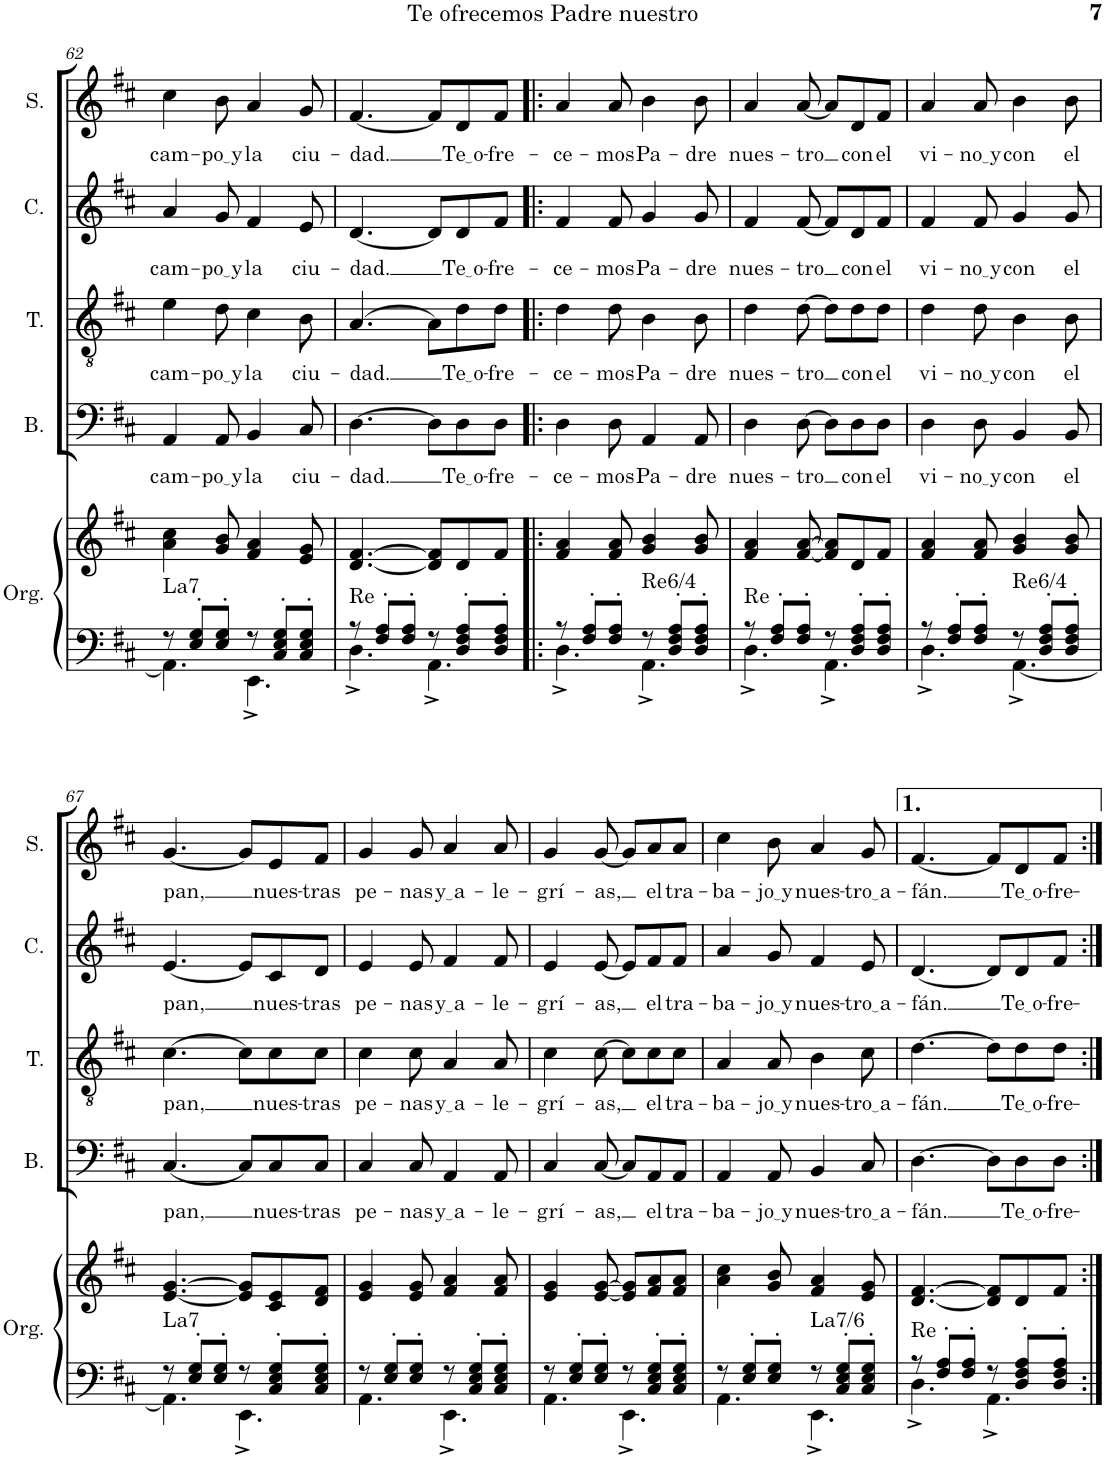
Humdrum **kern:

**kern	**kern	**harte	**kern	**text	**kern	**text	**kern	**text	**kern	**text
*part5	*part5	*part5	*part4	*part4	*part3	*part3	*part2	*part2	*part1	*part1
*staff6	*staff5	*	*staff4	*staff4	*staff3	*staff3	*staff2	*staff2	*staff1	*staff1
*I"Órgano	*	*	*I"Bajo	*	*I"Tenor	*	*I"Contralto	*	*I"Soprano	*
*	*	*	*I'B.	*	*I'T.	*	*I'C.	*	*I'S.	*
!!LO:PB:g=z
*clefF4	*clefG2	*	*clefF4	*	*clefGv2	*	*clefG2	*	*clefG2	*
*k[f#c#]	*k[f#c#]	*	*k[f#c#]	*	*k[f#c#]	*	*k[f#c#]	*	*k[f#c#]	*
*M6/8	*M6/8	*	*M6/8	*	*M6/8	*	*M6/8	*	*M6/8	*
=62	=62	=62	=62	=62	=62	=62	=62	=62	=62	=62
*^	*	*	*	*	*	*	*	*	*	*
!	!	!	!LO:H:kt=La7	!	!LO:LY:b	!	!LO:LY:b	!	!LO:LY:b	!	!LO:LY:b
8r	4.AA\]	4a\ 4cc#\	N	4AA/	cam-	4e\	cam-	4a/	cam-	4cc#\	cam-
8E/' 8G/'L	.	.	.	.	.	.	.	.	.	.	.
!	!	!	!	!	!LO:LY:b	!	!LO:LY:b	!	!LO:LY:b	!	!LO:LY:b
8E/' 8G/'J	.	8g/ 8b/	.	8AA/	po y	8d\	po y	8g/	po y	8b\	po y
!	!	!	!	!	!LO:LY:b	!	!LO:LY:b	!	!LO:LY:b	!	!LO:LY:b
8r	4.EE^\	4f#/ 4a/	.	4BB/	la	4c#\	la	4f#/	la	4a/	la
8C#/' 8E/' 8G/'L	.	.	.	.	.	.	.	.	.	.	.
!	!	!	!	!	!LO:LY:b	!	!LO:LY:b	!	!LO:LY:b	!	!LO:LY:b
8C#/' 8E/' 8G/'J	.	8e/ 8g/	.	8C#/	ciu-	8B\	ciu-	8e/	ciu-	8g/	ciu-
=63	=63	=63	=63	=63	=63	=63	=63	=63	=63	=63	=63
!	!	!	!LO:H:kt=Re	!	!LO:LY:b	!	!LO:LY:b	!	!LO:LY:b	!	!LO:LY:b
8r	4.D^\	[4.d/ [4.f#/	N	[4.D\	-dad.	[4.A/	-dad.	[4.d/	-dad.	[4.f#/	-dad.
8F#/' 8A/'L	.	.	.	.	.	.	.	.	.	.	.
8F#/' 8A/'J	.	.	.	.	.	.	.	.	.	.	.
8r	4.AA^\	8d/] 8f#/]L	.	8D\L]	.	8A\L]	.	8d/L]	.	8f#/L]	.
!	!	!	!	!	!LO:LY:b	!	!LO:LY:b	!	!LO:LY:b	!	!LO:LY:b
8D/' 8F#/' 8A/'L	.	8d/	.	8D\	Te o	8d\	Te o	8d/	Te o	8d/	Te o
!	!	!	!	!	!LO:LY:b	!	!LO:LY:b	!	!LO:LY:b	!	!LO:LY:b
8D/' 8F#/' 8A/'J	.	8f#/J	.	8D\J	-fre-	8d\J	-fre-	8f#/J	-fre-	8f#/J	-fre-
=64!|:	=64!|:	=64!|:	=64!|:	=64!|:	=64!|:	=64!|:	=64!|:	=64!|:	=64!|:	=64!|:	=64!|:
!	!	!	!	!	!LO:LY:b	!	!LO:LY:b	!	!LO:LY:b	!	!LO:LY:b
8r	4.D^\	4f#/ 4a/	.	4D\	-ce-	4d\	-ce-	4f#/	-ce-	4a/	-ce-
8F#/' 8A/'L	.	.	.	.	.	.	.	.	.	.	.
!	!	!	!	!	!LO:LY:b	!	!LO:LY:b	!	!LO:LY:b	!	!LO:LY:b
8F#/' 8A/'J	.	8f#/ 8a/	.	8D\	-mos	8d\	-mos	8f#/	-mos	8a/	-mos
!	!	!	!LO:H:kt=Re6/4	!	!LO:LY:b	!	!LO:LY:b	!	!LO:LY:b	!	!LO:LY:b
8r	4.AA^\	4g/ 4b/	N	4AA/	Pa-	4B\	Pa-	4g/	Pa-	4b\	Pa-
8D/' 8F#/' 8A/'L	.	.	.	.	.	.	.	.	.	.	.
!	!	!	!	!	!LO:LY:b	!	!LO:LY:b	!	!LO:LY:b	!	!LO:LY:b
8D/' 8F#/' 8A/'J	.	8g/ 8b/	.	8AA/	-dre	8B\	-dre	8g/	-dre	8b\	-dre
=65	=65	=65	=65	=65	=65	=65	=65	=65	=65	=65	=65
!	!	!	!LO:H:kt=Re	!	!LO:LY:b	!	!LO:LY:b	!	!LO:LY:b	!	!LO:LY:b
8r	4.D^\	4f#/ 4a/	N	4D\	nues-	4d\	nues-	4f#/	nues-	4a/	nues-
8F#/' 8A/'L	.	.	.	.	.	.	.	.	.	.	.
!	!	!	!	!	!LO:LY:b	!	!LO:LY:b	!	!LO:LY:b	!	!LO:LY:b
8F#/' 8A/'J	.	[8f#/ [8a/	.	[8D\	-tro	[8d\	-tro	[8f#/	-tro	[8a/	-tro
8r	4.AA^\	8f#/] 8a/]L	.	8D\L]	.	8d\L]	.	8f#/L]	.	8a/L]	.
!	!	!	!	!	!LO:LY:b	!	!LO:LY:b	!	!LO:LY:b	!	!LO:LY:b
8D/' 8F#/' 8A/'L	.	8d/	.	8D\	con	8d\	con	8d/	con	8d/	con
!	!	!	!	!	!LO:LY:b	!	!LO:LY:b	!	!LO:LY:b	!	!LO:LY:b
8D/' 8F#/' 8A/'J	.	8f#/J	.	8D\J	el	8d\J	el	8f#/J	el	8f#/J	el
=66	=66	=66	=66	=66	=66	=66	=66	=66	=66	=66	=66
!	!	!	!	!	!LO:LY:b	!	!LO:LY:b	!	!LO:LY:b	!	!LO:LY:b
8r	4.D^\	4f#/ 4a/	.	4D\	vi-	4d\	vi-	4f#/	vi-	4a/	vi-
8F#/' 8A/'L	.	.	.	.	.	.	.	.	.	.	.
!	!	!	!	!	!LO:LY:b	!	!LO:LY:b	!	!LO:LY:b	!	!LO:LY:b
8F#/' 8A/'J	.	8f#/ 8a/	.	8D\	no y	8d\	no y	8f#/	no y	8a/	no y
!	!	!	!LO:H:kt=Re6/4	!	!LO:LY:b	!	!LO:LY:b	!	!LO:LY:b	!	!LO:LY:b
8r	[4.AA^\	4g/ 4b/	N	4BB/	con	4B\	con	4g/	con	4b\	con
8D/' 8F#/' 8A/'L	.	.	.	.	.	.	.	.	.	.	.
!	!	!	!	!	!LO:LY:b	!	!LO:LY:b	!	!LO:LY:b	!	!LO:LY:b
8D/' 8F#/' 8A/'J	.	8g/ 8b/	.	8BB/	el	8B\	el	8g/	el	8b\	el
!!LO:LB:g=z
=67	=67	=67	=67	=67	=67	=67	=67	=67	=67	=67	=67
!	!	!	!LO:H:kt=La7	!	!LO:LY:b	!	!LO:LY:b	!	!LO:LY:b	!	!LO:LY:b
8r	4.AA\]	[4.e/ [4.g/	N	[4.C#/	pan,	[4.c#\	pan,	[4.e/	pan,	[4.g/	pan,
8E/' 8G/'L	.	.	.	.	.	.	.	.	.	.	.
8E/' 8G/'J	.	.	.	.	.	.	.	.	.	.	.
8r	4.EE^\	8e/] 8g/]L	.	8C#/L]	.	8c#\L]	.	8e/L]	.	8g/L]	.
!	!	!	!	!	!LO:LY:b	!	!LO:LY:b	!	!LO:LY:b	!	!LO:LY:b
8C#/' 8E/' 8G/'L	.	8c#/ 8e/	.	8C#/	nues-	8c#\	nues-	8c#/	nues-	8e/	nues-
!	!	!	!	!	!LO:LY:b	!	!LO:LY:b	!	!LO:LY:b	!	!LO:LY:b
8C#/' 8E/' 8G/'J	.	8d/ 8f#/J	.	8C#/J	-tras	8c#\J	-tras	8d/J	-tras	8f#/J	-tras
=68	=68	=68	=68	=68	=68	=68	=68	=68	=68	=68	=68
!	!	!	!	!	!LO:LY:b	!	!LO:LY:b	!	!LO:LY:b	!	!LO:LY:b
8r	4.AA\	4e/ 4g/	.	4C#/	pe-	4c#\	pe-	4e/	pe-	4g/	pe-
8E/' 8G/'L	.	.	.	.	.	.	.	.	.	.	.
!	!	!	!	!	!LO:LY:b	!	!LO:LY:b	!	!LO:LY:b	!	!LO:LY:b
8E/' 8G/'J	.	8e/ 8g/	.	8C#/	-nas	8c#\	-nas	8e/	-nas	8g/	-nas
!	!	!	!	!	!LO:LY:b	!	!LO:LY:b	!	!LO:LY:b	!	!LO:LY:b
8r	4.EE^\	4f#/ 4a/	.	4AA/	y a	4A/	y a	4f#/	y a	4a/	y a
8C#/' 8E/' 8G/'L	.	.	.	.	.	.	.	.	.	.	.
!	!	!	!	!	!LO:LY:b	!	!LO:LY:b	!	!LO:LY:b	!	!LO:LY:b
8C#/' 8E/' 8G/'J	.	8f#/ 8a/	.	8AA/	-le-	8A/	-le-	8f#/	-le-	8a/	-le-
=69	=69	=69	=69	=69	=69	=69	=69	=69	=69	=69	=69
!	!	!	!	!	!LO:LY:b	!	!LO:LY:b	!	!LO:LY:b	!	!LO:LY:b
8r	4.AA\	4e/ 4g/	.	4C#/	-grí-	4c#\	-grí-	4e/	-grí-	4g/	-grí-
8E/' 8G/'L	.	.	.	.	.	.	.	.	.	.	.
!	!	!	!	!	!LO:LY:b	!	!LO:LY:b	!	!LO:LY:b	!	!LO:LY:b
8E/' 8G/'J	.	[8e/ [8g/	.	[8C#/	-as,	[8c#\	-as,	[8e/	-as,	[8g/	-as,
8r	4.EE^\	8e/] 8g/]L	.	8C#/L]	.	8c#\L]	.	8e/L]	.	8g/L]	.
!	!	!	!	!	!LO:LY:b	!	!LO:LY:b	!	!LO:LY:b	!	!LO:LY:b
8C#/' 8E/' 8G/'L	.	8f#/ 8a/	.	8AA/	el	8c#\	el	8f#/	el	8a/	el
!	!	!	!	!	!LO:LY:b	!	!LO:LY:b	!	!LO:LY:b	!	!LO:LY:b
8C#/' 8E/' 8G/'J	.	8f#/ 8a/J	.	8AA/J	tra-	8c#\J	tra-	8f#/J	tra-	8a/J	tra-
=70	=70	=70	=70	=70	=70	=70	=70	=70	=70	=70	=70
!	!	!	!	!	!LO:LY:b	!	!LO:LY:b	!	!LO:LY:b	!	!LO:LY:b
8r	4.AA\	4a\ 4cc#\	.	4AA/	-ba-	4A/	-ba-	4a/	-ba-	4cc#\	-ba-
8E/' 8G/'L	.	.	.	.	.	.	.	.	.	.	.
!	!	!	!	!	!LO:LY:b	!	!LO:LY:b	!	!LO:LY:b	!	!LO:LY:b
8E/' 8G/'J	.	8g/ 8b/	.	8AA/	jo y	8A/	jo y	8g/	jo y	8b\	jo y
!	!	!	!LO:H:kt=La7/6	!	!LO:LY:b	!	!LO:LY:b	!	!LO:LY:b	!	!LO:LY:b
8r	4.EE^\	4f#/ 4a/	N	4BB/	nues-	4B\	nues-	4f#/	nues-	4a/	nues-
8C#/' 8E/' 8G/'L	.	.	.	.	.	.	.	.	.	.	.
!	!	!	!	!	!LO:LY:b	!	!LO:LY:b	!	!LO:LY:b	!	!LO:LY:b
8C#/' 8E/' 8G/'J	.	8e/ 8g/	.	8C#/	tro a	8c#\	tro a	8e/	tro a	8g/	tro a
=71	=71	=71	=71	=71	=71	=71	=71	=71	=71	=71	=71
!	!	!	!LO:H:kt=Re	!	!LO:LY:b	!	!LO:LY:b	!	!LO:LY:b	!	!LO:LY:b
8r	4.D^\	[4.d/ [4.f#/	N	[4.D\	-fán.	[4.d\	-fán.	[4.d/	-fán.	[4.f#/	-fán.
8F#/' 8A/'L	.	.	.	.	.	.	.	.	.	.	.
8F#/' 8A/'J	.	.	.	.	.	.	.	.	.	.	.
8r	4.AA^\	8d/] 8f#/]L	.	8D\L]	.	8d\L]	.	8d/L]	.	8f#/L]	.
!	!	!	!	!	!LO:LY:b	!	!LO:LY:b	!	!LO:LY:b	!	!LO:LY:b
8D/' 8F#/' 8A/'L	.	8d/	.	8D\	Te o	8d\	Te o	8d/	Te o	8d/	Te o
!	!	!	!	!	!LO:LY:b	!	!LO:LY:b	!	!LO:LY:b	!	!LO:LY:b
8D/' 8F#/' 8A/'J	.	8f#/J	.	8D\J	-fre-	8d\J	-fre-	8f#/J	-fre-	8f#/J	-fre-
*v	*v	*	*	*	*	*	*	*	*	*	*
=:|!	=:|!	=:|!	=:|!	=:|!	=:|!	=:|!	=:|!	=:|!	=:|!	=:|!
*-	*-	*-	*-	*-	*-	*-	*-	*-	*-	*-
